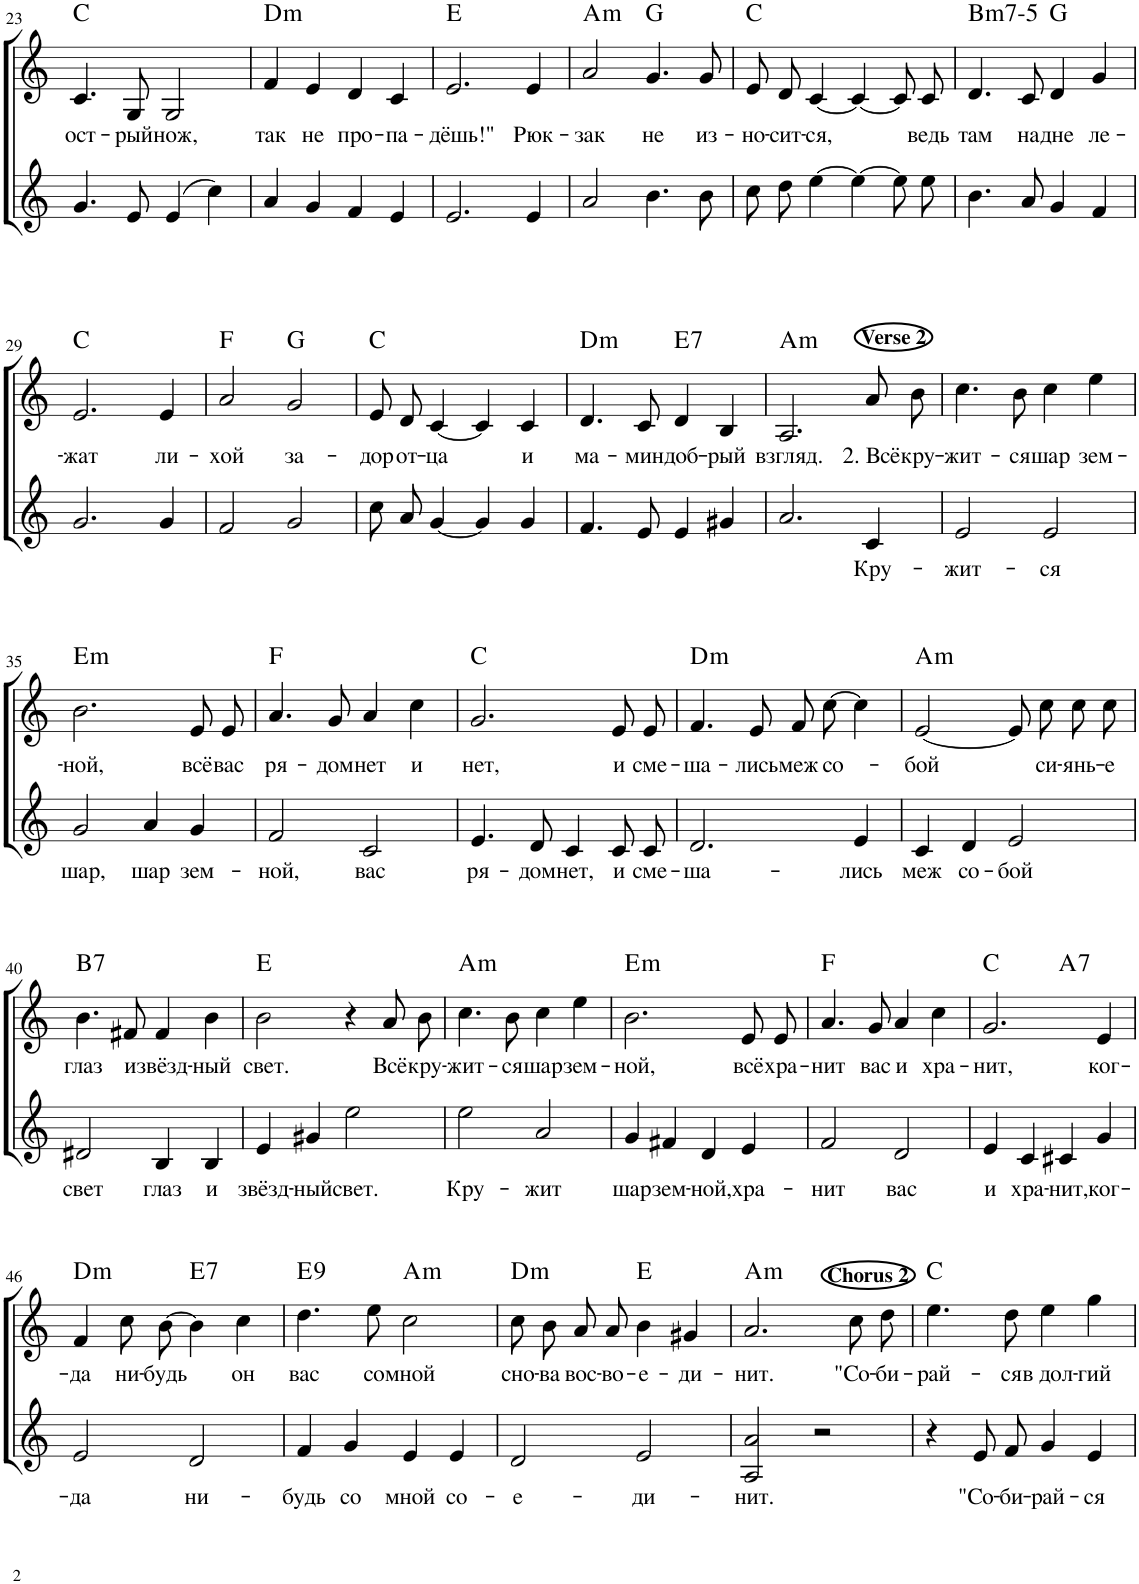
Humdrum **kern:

**kern	**text	**kern	**text	**harte
*part2	*part2	*part1	*part1	*part1
*staff2	*staff2	*staff1	*staff1	*
*I"Голос	*	*I"Голос	*	*
!!LO:PB:g=z
*clefG2	*	*clefG2	*	*
*k[]	*	*k[]	*	*
*M4/4	*	*M4/4	*	*
=23	=23	=23	=23	=23
!	!	!	!LO:LY:b	!
4.g/	.	4.c/	ост-	C:maj
!	!	!	!LO:LY:b	!
8e/	.	8G/	-рый	.
!	!	!	!LO:LY:b	!
(4e/	.	2G/	нож,	.
4cc\)	.	.	.	.
=24	=24	=24	=24	=24
!	!	!	!LO:LY:b	!LO:H:kt=m
4a/	.	4f/	так	D:min
!	!	!	!LO:LY:b	!
4g/	.	4e/	не	.
!	!	!	!LO:LY:b	!
4f/	.	4d/	про-	.
!	!	!	!LO:LY:b	!
4e/	.	4c/	-па-	.
=25	=25	=25	=25	=25
!	!	!	!LO:LY:b	!
2.e/	.	2.e/	-дёшь!"	E:maj
!	!	!	!LO:LY:b	!
4e/	.	4e/	Рюк-	.
=26	=26	=26	=26	=26
!	!	!	!LO:LY:b	!LO:H:kt=m
2a/	.	2a/	-зак	A:min
!	!	!	!LO:LY:b	!
4.b\	.	4.g/	не	G:maj
!	!	!	!LO:LY:b	!
8b\	.	8g/	из-	.
=27	=27	=27	=27	=27
!	!	!	!LO:LY:b	!
8cc\L	.	8e/L	-но-	C:maj
!	!	!	!LO:LY:b	!
8dd\J	.	8d/J	-сит-	.
!	!	!	!LO:LY:b	!
[4ee\	.	[4c/	-ся,	.
4ee\_	.	4c/_	.	.
8ee\L]	.	8c/L]	.	.
!	!	!	!LO:LY:b	!
8ee\J	.	8c/J	ведь	.
=28	=28	=28	=28	=28
!	!	!	!LO:LY:b	!LO:H:kt=m7-5
4.b\	.	4.d/	там	B:hdim7
!	!	!	!LO:LY:b	!
8a/	.	8c/	на	.
!	!	!	!LO:LY:b	!
4g/	.	4d/	дне	G:maj
!	!	!	!LO:LY:b	!
4f/	.	4g/	ле-	.
!!LO:LB:g=z
=29	=29	=29	=29	=29
!	!	!	!LO:LY:b	!
2.g/	.	2.e/	-жат	C:maj
!	!	!	!LO:LY:b	!
4g/	.	4e/	ли-	.
=30	=30	=30	=30	=30
!	!	!	!LO:LY:b	!
2f/	.	2a/	-хой	F:maj
!	!	!	!LO:LY:b	!
2g/	.	2g/	за-	G:maj
=31	=31	=31	=31	=31
!	!	!	!LO:LY:b	!
8cc\L	.	8e/L	-дор	C:maj
!	!	!	!LO:LY:b	!
8a\J	.	8d/J	от-	.
!	!	!	!LO:LY:b	!
[4g/	.	[4c/	-ца	.
4g/]	.	4c/]	.	.
!	!	!	!LO:LY:b	!
4g/	.	4c/	и	.
=32	=32	=32	=32	=32
!	!	!	!LO:LY:b	!LO:H:kt=m
4.f/	.	4.d/	ма-	D:min
!	!	!	!LO:LY:b	!
8e/	.	8c/	-мин	.
!	!	!	!LO:LY:b	!LO:H:kt=7
4e/	.	4d/	доб-	E:7
!	!	!	!LO:LY:b	!
4g#X/	.	4B/	-рый	.
=33	=33	=33	=33	=33
!	!	!	!LO:LY:b	!LO:H:kt=m
2.a/	.	2.A/	взгляд.	A:min
!	!	!LO:TX:a:B:t=Verse 2	!	!
!	!LO:LY:b	!	!LO:LY:b	!
4c/	Кру-	8a/L	2. Всё	.
!	!	!	!LO:LY:b	!
.	.	8b/J	кру-	.
=34	=34	=34	=34	=34
!	!LO:LY:b	!	!LO:LY:b	!
2e/	жит-	4.cc\	-жит-	.
!	!	!	!LO:LY:b	!
.	.	8b\	-ся	.
!	!LO:LY:b	!	!LO:LY:b	!
2e/	-ся	4cc\	шар	.
!	!	!	!LO:LY:b	!
.	.	4ee\	зем-	.
!!LO:LB:g=z
=35	=35	=35	=35	=35
!	!LO:LY:b	!	!LO:LY:b	!LO:H:kt=m
2g/	шар,	2.b\	-ной,	E:min
!	!LO:LY:b	!	!	!
4a/	шар	.	.	.
!	!LO:LY:b	!	!LO:LY:b	!
4g/	зем-	8e/L	всё	.
!	!	!	!LO:LY:b	!
.	.	8e/J	вас	.
=36	=36	=36	=36	=36
!	!LO:LY:b	!	!LO:LY:b	!
2f/	-ной,	4.a/	ря-	F:maj
!	!	!	!LO:LY:b	!
.	.	8g/	-дом	.
!	!LO:LY:b	!	!LO:LY:b	!
2c/	вас	4a/	нет	.
!	!	!	!LO:LY:b	!
.	.	4cc\	и	.
=37	=37	=37	=37	=37
!	!LO:LY:b	!	!LO:LY:b	!
4.e/	ря-	2.g/	нет,	C:maj
!	!LO:LY:b	!	!	!
8d/	-дом	.	.	.
!	!LO:LY:b	!	!	!
4c/	нет,	.	.	.
!	!LO:LY:b	!	!LO:LY:b	!
8c/L	и	8e/L	и	.
!	!LO:LY:b	!	!LO:LY:b	!
8c/J	сме-	8e/J	сме-	.
=38	=38	=38	=38	=38
!	!LO:LY:b	!	!LO:LY:b	!LO:H:kt=m
2.d/	-ша-	4.f/	-ша-	D:min
!	!	!	!LO:LY:b	!
.	.	8e/	-лись	.
!	!	!	!LO:LY:b	!
.	.	8f/L	меж	.
!	!	!	!LO:LY:b	!
.	.	[8cc/J	со-	.
!	!LO:LY:b	!	!	!
4e/	-лись	4cc\]	.	.
=39	=39	=39	=39	=39
!	!LO:LY:b	!	!LO:LY:b	!LO:H:kt=m
4c/	меж	[2e/	-бой	A:min
!	!LO:LY:b	!	!	!
4d/	со-	.	.	.
!	!LO:LY:b	!	!	!
2e/	-бой	8e/L]	.	.
!	!	!	!LO:LY:b	!
.	.	8cc/J	си-	.
!	!	!	!LO:LY:b	!
.	.	8cc\L	-янь-	.
!	!	!	!LO:LY:b	!
.	.	8cc\J	-е	.
!!LO:LB:g=z
=40	=40	=40	=40	=40
!	!LO:LY:b	!	!LO:LY:b	!LO:H:kt=7
2d#X/	свет	4.b\	глаз	B:7
!	!	!	!LO:LY:b	!
.	.	8f#X/	и	.
!	!LO:LY:b	!	!LO:LY:b	!
4B/	глаз	4f#/	звёзд-	.
!	!LO:LY:b	!	!LO:LY:b	!
4B/	и	4b\	-ный	.
=41	=41	=41	=41	=41
!	!LO:LY:b	!	!LO:LY:b	!
4e/	звёзд-	2b\	свет.	E:maj
!	!LO:LY:b	!	!	!
4g#X/	-ный	.	.	.
!	!LO:LY:b	!	!	!
2ee\	свет.	4r	.	.
!	!	!	!LO:LY:b	!
.	.	8a/L	Всё	.
!	!	!	!LO:LY:b	!
.	.	8b/J	кру-	.
=42	=42	=42	=42	=42
!	!LO:LY:b	!	!LO:LY:b	!LO:H:kt=m
2ee\	Кру-	4.cc\	-жит-	A:min
!	!	!	!LO:LY:b	!
.	.	8b\	-ся	.
!	!LO:LY:b	!	!LO:LY:b	!
2a/	-жит	4cc\	шар	.
!	!	!	!LO:LY:b	!
.	.	4ee\	зем-	.
=43	=43	=43	=43	=43
!	!LO:LY:b	!	!LO:LY:b	!LO:H:kt=m
4g/	шар	2.b\	-ной,	E:min
!	!LO:LY:b	!	!	!
4f#X/	зем-	.	.	.
!	!LO:LY:b	!	!	!
4d/	-ной,	.	.	.
!	!LO:LY:b	!	!LO:LY:b	!
4e/	хра-	8e/L	всё	.
!	!	!	!LO:LY:b	!
.	.	8e/J	хра-	.
=44	=44	=44	=44	=44
!	!LO:LY:b	!	!LO:LY:b	!
2f/	-нит	4.a/	-нит	F:maj
!	!	!	!LO:LY:b	!
.	.	8g/	вас	.
!	!LO:LY:b	!	!LO:LY:b	!
2d/	вас	4a/	и	.
!	!	!	!LO:LY:b	!
.	.	4cc\	хра-	.
=45	=45	=45	=45	=45
!	!LO:LY:b	!	!LO:LY:b	!
*	*	*^	*	*
4e/	и	2.g/	2ryy	-нит,	C:maj
!	!LO:LY:b	!	!	!	!
4c/	хра-	.	.	.	.
!	!LO:LY:b	!	!	!	!LO:H:kt=7
4c#X/	-нит,	.	2ryy	.	A:7
!	!LO:LY:b	!	!	!LO:LY:b	!
4g/	ког-	4e/	.	ког-	.
!!LO:LB:g=z
=46	=46	=46	=46	=46	=46
!	!LO:LY:b	!	!	!LO:LY:b	!LO:H:kt=m
*	*	*v	*v	*	*
2e/	-да	4f/	-да	D:min
!	!	!	!LO:LY:b	!
.	.	8cc\L	ни-	.
!	!	!	!LO:LY:b	!
.	.	[8b\J	-будь	.
!	!LO:LY:b	!	!	!LO:H:kt=7
2d/	ни-	4b\]	.	E:7
!	!	!	!LO:LY:b	!
.	.	4cc\	он	.
=47	=47	=47	=47	=47
!	!LO:LY:b	!	!LO:LY:b	!LO:H:kt=9
4f/	-будь	4.dd\	вас	E:9
!	!LO:LY:b	!	!	!
4g/	со	.	.	.
!	!	!	!LO:LY:b	!
.	.	8ee\	со	.
!	!LO:LY:b	!	!LO:LY:b	!LO:H:kt=m
4e/	мной	2cc\	мной	A:min
!	!LO:LY:b	!	!	!
4e/	со-	.	.	.
=48	=48	=48	=48	=48
!	!LO:LY:b	!	!LO:LY:b	!LO:H:kt=m
2d/	-е-	8cc\L	сно-	D:min
!	!	!	!LO:LY:b	!
.	.	8b\J	-ва	.
!	!	!	!LO:LY:b	!
.	.	8a/L	вос-	.
!	!	!	!LO:LY:b	!
.	.	8a/J	-во-	.
!	!LO:LY:b	!	!LO:LY:b	!
2e/	-ди-	4b\	-е-	E:maj
!	!	!	!LO:LY:b	!
.	.	4g#X/	-ди-	.
=49	=49	=49	=49	=49
!	!LO:LY:b	!	!LO:LY:b	!LO:H:kt=m
2A/ 2a/	-нит.	2.a/	-нит.	A:min
2r	.	.	.	.
!	!	!LO:TX:a:B:t=Chorus 2	!	!
!	!	!	!LO:LY:b	!
.	.	8cc\L	"Со-	.
!	!	!	!LO:LY:b	!
.	.	8dd\J	-би-	.
=50	=50	=50	=50	=50
!	!	!	!LO:LY:b	!
4r	.	4.ee\	-рай-	C:maj
!	!LO:LY:b	!	!	!
8e/L	"Со-	.	.	.
!	!LO:LY:b	!	!LO:LY:b	!
8f/J	-би-	8dd\	-ся	.
!	!LO:LY:b	!	!LO:LY:b	!
4g/	-рай-	4ee\	в дол-	.
!	!LO:LY:b	!	!LO:LY:b	!
4e/	-ся	4gg\	-гий	.
=	=	=	=	=
*-	*-	*-	*-	*-
